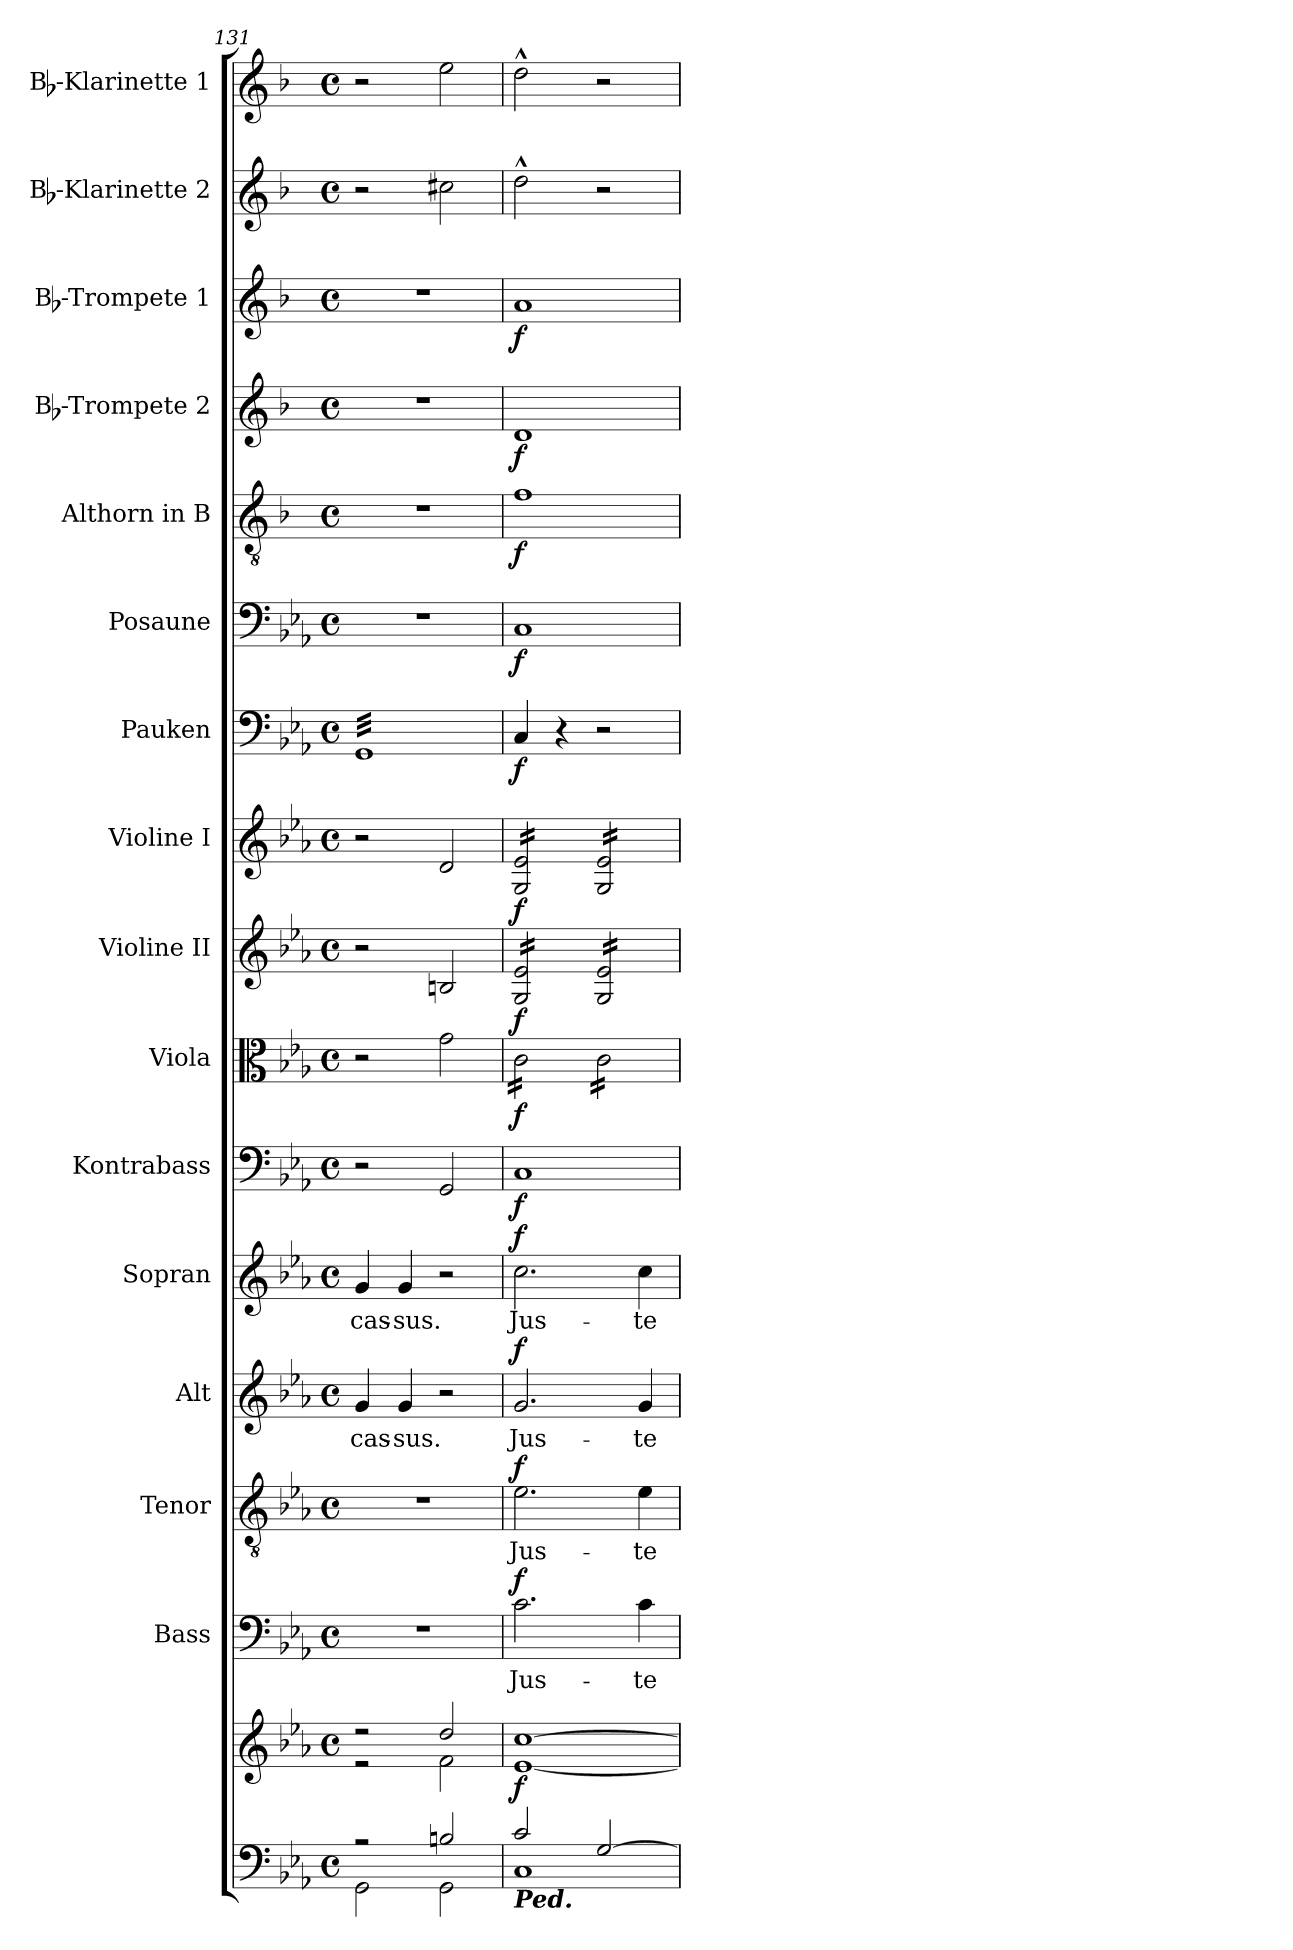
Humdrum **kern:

**kern	**kern	**dynam	**kern	**text	**dynam	**kern	**text	**dynam	**kern	**text	**dynam	**kern	**text	**dynam	**kern	**dynam	**kern	**dynam	**kern	**dynam	**kern	**dynam	**kern	**dynam	**kern	**dynam	**kern	**dynam	**kern	**dynam	**kern	**dynam	**kern	**kern
*part16	*part16	*part16	*part15	*part15	*part15	*part14	*part14	*part14	*part13	*part13	*part13	*part12	*part12	*part12	*part11	*part11	*part10	*part10	*part9	*part9	*part8	*part8	*part7	*part7	*part6	*part6	*part5	*part5	*part4	*part4	*part3	*part3	*part2	*part1
*staff17	*staff16	*staff16/17	*staff15	*staff15	*staff15	*staff14	*staff14	*staff14	*staff13	*staff13	*staff13	*staff12	*staff12	*staff12	*staff11	*staff11	*staff10	*staff10	*staff9	*staff9	*staff8	*staff8	*staff7	*staff7	*staff6	*staff6	*staff5	*staff5	*staff4	*staff4	*staff3	*staff3	*staff2	*staff1
*	*	*	*I"Bass	*	*	*I"Tenor	*	*	*I"Alt	*	*	*I"Sopran	*	*	*I"Kontrabass	*	*I"Viola	*	*I"Violine II	*	*I"Violine I	*	*I"Pauken	*	*I"Posaune	*	*I"Althorn in B	*	*I"Bb-Trompete 2	*	*I"Bb-Trompete 1	*	*I"Bb-Klarinette 2	*I"Bb-Klarinette 1
*	*	*	*I'B.	*	*	*I'T.	*	*	*I'A.	*	*	*I'S.	*	*	*I'Kb.	*	*I'Vla.	*	*I'Vl. II	*	*I'Vl. I	*	*I'Pk.	*	*I'Pos.	*	*	*	*I'Bb Trp. 2	*	*I'Bb Trp. 1	*	*I'Bb Kl. 2	*I'Bb Kl. 1
*clefF4	*clefG2	*	*clefF4	*	*	*clefGv2	*	*	*clefG2	*	*	*clefG2	*	*	*clefF4	*	*clefC3	*	*clefG2	*	*clefG2	*	*clefF4	*	*clefF4	*	*clefGv2	*	*clefG2	*	*clefG2	*	*clefG2	*clefG2
*	*	*	*	*	*	*	*	*	*	*	*	*	*	*	*ITrd7c12	*	*	*	*	*	*	*	*	*	*	*	*ITrd1c2	*	*ITrd1c2	*	*ITrd1c2	*	*ITrd1c2	*ITrd1c2
*k[b-e-a-]	*k[b-e-a-]	*	*k[b-e-a-]	*	*	*k[b-e-a-]	*	*	*k[b-e-a-]	*	*	*k[b-e-a-]	*	*	*k[b-e-a-]	*	*k[b-e-a-]	*	*k[b-e-a-]	*	*k[b-e-a-]	*	*k[b-e-a-]	*	*k[b-e-a-]	*	*k[b-e-a-]	*	*k[b-e-a-]	*	*k[b-e-a-]	*	*k[b-e-a-]	*k[b-e-a-]
*E-:	*E-:	*	*E-:	*	*	*E-:	*	*	*E-:	*	*	*E-:	*	*	*E-:	*	*E-:	*	*E-:	*	*E-:	*	*E-:	*	*E-:	*	*E-:	*	*E-:	*	*E-:	*	*E-:	*E-:
*M4/4	*M4/4	*	*M4/4	*	*	*M4/4	*	*	*M4/4	*	*	*M4/4	*	*	*M4/4	*	*M4/4	*	*M4/4	*	*M4/4	*	*M4/4	*	*M4/4	*	*M4/4	*	*M4/4	*	*M4/4	*	*M4/4	*M4/4
*met(c)	*met(c)	*	*met(c)	*	*	*met(c)	*	*	*met(c)	*	*	*met(c)	*	*	*met(c)	*	*met(c)	*	*met(c)	*	*met(c)	*	*met(c)	*	*met(c)	*	*met(c)	*	*met(c)	*	*met(c)	*	*met(c)	*met(c)
=131	=131	=131	=131	=131	=131	=131	=131	=131	=131	=131	=131	=131	=131	=131	=131	=131	=131	=131	=131	=131	=131	=131	=131	=131	=131	=131	=131	=131	=131	=131	=131	=131	=131	=131
*^	*^	*	*	*	*	*	*	*	*	*	*	*	*	*	*	*	*	*	*	*	*	*	*	*	*	*	*	*	*	*	*	*	*	*
!	!	!	!	!	!	!	!	!	!	!	!	!LO:LY:b	!	!	!LO:LY:b	!	!	!	!	!	!	!	!	!	!	!	!	!	!	!	!	!	!	!	!	!
*	*	*	*	*	*	*	*	*	*	*	*	*	*	*	*	*	*	*	*	*	*	*	*	*	*tremolo	*	*	*	*	*	*	*	*	*	*	*
2rA	2GG\	2r	2r	.	1r	.	.	1r	.	.	4g/	cas-	.	4g/	cas-	.	2r	.	2r	.	2r	.	2r	.	32GGLLL	.	1r	.	1r	.	1r	.	1r	.	2r	2r
.	.	.	.	.	.	.	.	.	.	.	.	.	.	.	.	.	.	.	.	.	.	.	.	.	32GG	.	.	.	.	.	.	.	.	.	.	.
.	.	.	.	.	.	.	.	.	.	.	.	.	.	.	.	.	.	.	.	.	.	.	.	.	32GG	.	.	.	.	.	.	.	.	.	.	.
.	.	.	.	.	.	.	.	.	.	.	.	.	.	.	.	.	.	.	.	.	.	.	.	.	32GG	.	.	.	.	.	.	.	.	.	.	.
.	.	.	.	.	.	.	.	.	.	.	.	.	.	.	.	.	.	.	.	.	.	.	.	.	32GG	.	.	.	.	.	.	.	.	.	.	.
.	.	.	.	.	.	.	.	.	.	.	.	.	.	.	.	.	.	.	.	.	.	.	.	.	32GG	.	.	.	.	.	.	.	.	.	.	.
.	.	.	.	.	.	.	.	.	.	.	.	.	.	.	.	.	.	.	.	.	.	.	.	.	32GG	.	.	.	.	.	.	.	.	.	.	.
.	.	.	.	.	.	.	.	.	.	.	.	.	.	.	.	.	.	.	.	.	.	.	.	.	32GG	.	.	.	.	.	.	.	.	.	.	.
!	!	!	!	!	!	!	!	!	!	!	!	!LO:LY:b	!	!	!LO:LY:b	!	!	!	!	!	!	!	!	!	!	!	!	!	!	!	!	!	!	!	!	!
.	.	.	.	.	.	.	.	.	.	.	4g/	-sus.	.	4g/	-sus.	.	.	.	.	.	.	.	.	.	32GG	.	.	.	.	.	.	.	.	.	.	.
.	.	.	.	.	.	.	.	.	.	.	.	.	.	.	.	.	.	.	.	.	.	.	.	.	32GG	.	.	.	.	.	.	.	.	.	.	.
.	.	.	.	.	.	.	.	.	.	.	.	.	.	.	.	.	.	.	.	.	.	.	.	.	32GG	.	.	.	.	.	.	.	.	.	.	.
.	.	.	.	.	.	.	.	.	.	.	.	.	.	.	.	.	.	.	.	.	.	.	.	.	32GG	.	.	.	.	.	.	.	.	.	.	.
.	.	.	.	.	.	.	.	.	.	.	.	.	.	.	.	.	.	.	.	.	.	.	.	.	32GG	.	.	.	.	.	.	.	.	.	.	.
.	.	.	.	.	.	.	.	.	.	.	.	.	.	.	.	.	.	.	.	.	.	.	.	.	32GG	.	.	.	.	.	.	.	.	.	.	.
.	.	.	.	.	.	.	.	.	.	.	.	.	.	.	.	.	.	.	.	.	.	.	.	.	32GG	.	.	.	.	.	.	.	.	.	.	.
.	.	.	.	.	.	.	.	.	.	.	.	.	.	.	.	.	.	.	.	.	.	.	.	.	32GG	.	.	.	.	.	.	.	.	.	.	.
2Bn/	2GG\	2dd/	2f\	.	.	.	.	.	.	.	2r	.	.	2r	.	.	2GGG/	.	2g\	.	2Bn/	.	2d/	.	32GG	.	.	.	.	.	.	.	.	.	2bn\	2dd\
.	.	.	.	.	.	.	.	.	.	.	.	.	.	.	.	.	.	.	.	.	.	.	.	.	32GG	.	.	.	.	.	.	.	.	.	.	.
.	.	.	.	.	.	.	.	.	.	.	.	.	.	.	.	.	.	.	.	.	.	.	.	.	32GG	.	.	.	.	.	.	.	.	.	.	.
.	.	.	.	.	.	.	.	.	.	.	.	.	.	.	.	.	.	.	.	.	.	.	.	.	32GG	.	.	.	.	.	.	.	.	.	.	.
.	.	.	.	.	.	.	.	.	.	.	.	.	.	.	.	.	.	.	.	.	.	.	.	.	32GG	.	.	.	.	.	.	.	.	.	.	.
.	.	.	.	.	.	.	.	.	.	.	.	.	.	.	.	.	.	.	.	.	.	.	.	.	32GG	.	.	.	.	.	.	.	.	.	.	.
.	.	.	.	.	.	.	.	.	.	.	.	.	.	.	.	.	.	.	.	.	.	.	.	.	32GG	.	.	.	.	.	.	.	.	.	.	.
.	.	.	.	.	.	.	.	.	.	.	.	.	.	.	.	.	.	.	.	.	.	.	.	.	32GG	.	.	.	.	.	.	.	.	.	.	.
.	.	.	.	.	.	.	.	.	.	.	.	.	.	.	.	.	.	.	.	.	.	.	.	.	32GG	.	.	.	.	.	.	.	.	.	.	.
.	.	.	.	.	.	.	.	.	.	.	.	.	.	.	.	.	.	.	.	.	.	.	.	.	32GG	.	.	.	.	.	.	.	.	.	.	.
.	.	.	.	.	.	.	.	.	.	.	.	.	.	.	.	.	.	.	.	.	.	.	.	.	32GG	.	.	.	.	.	.	.	.	.	.	.
.	.	.	.	.	.	.	.	.	.	.	.	.	.	.	.	.	.	.	.	.	.	.	.	.	32GG	.	.	.	.	.	.	.	.	.	.	.
.	.	.	.	.	.	.	.	.	.	.	.	.	.	.	.	.	.	.	.	.	.	.	.	.	32GG	.	.	.	.	.	.	.	.	.	.	.
.	.	.	.	.	.	.	.	.	.	.	.	.	.	.	.	.	.	.	.	.	.	.	.	.	32GG	.	.	.	.	.	.	.	.	.	.	.
.	.	.	.	.	.	.	.	.	.	.	.	.	.	.	.	.	.	.	.	.	.	.	.	.	32GG	.	.	.	.	.	.	.	.	.	.	.
.	.	.	.	.	.	.	.	.	.	.	.	.	.	.	.	.	.	.	.	.	.	.	.	.	32GGJJJ	.	.	.	.	.	.	.	.	.	.	.
*	*	*	*	*	*	*	*	*	*	*	*	*	*	*	*	*	*	*	*	*	*	*	*	*	*Xtremolo	*	*	*	*	*	*	*	*	*	*	*
=132	=132	=132	=132	=132	=132	=132	=132	=132	=132	=132	=132	=132	=132	=132	=132	=132	=132	=132	=132	=132	=132	=132	=132	=132	=132	=132	=132	=132	=132	=132	=132	=132	=132	=132	=132	=132
!LO:TX:b:Bi:t=Ped.	!	!	!	!	!	!	!	!	!	!	!	!	!	!	!	!	!	!	!	!	!	!	!	!	!	!	!	!	!	!	!	!	!	!	!	!
!	!	!	!	!LO:DY:b	!	!LO:LY:b	!LO:DY:a	!	!LO:LY:b	!LO:DY:a	!	!LO:LY:b	!LO:DY:a	!	!LO:LY:b	!LO:DY:a	!	!LO:DY:b	!	!LO:DY:b	!	!LO:DY:b	!	!LO:DY:b	!	!LO:DY:b	!	!LO:DY:b	!	!LO:DY:b	!	!LO:DY:b	!	!LO:DY:b	!	!
*	*	*	*	*	*	*	*	*	*	*	*	*	*	*	*	*	*	*	*tremolo	*	*	*	*	*	*	*	*	*	*	*	*	*	*	*	*	*
*	*	*	*	*	*	*	*	*	*	*	*	*	*	*	*	*	*	*	*	*	*tremolo	*	*	*	*	*	*	*	*	*	*	*	*	*	*	*
*	*	*	*	*	*	*	*	*	*	*	*	*	*	*	*	*	*	*	*	*	*	*	*tremolo	*	*	*	*	*	*	*	*	*	*	*	*	*
2c/	1C	[>1cc	[<1e-	f	2.c\	Jus-	f	2.e-\	Jus-	f	2.g/	Jus-	f	2.cc\	Jus-	f	1CC	f	16c\LL	f	16G/ 16e-/LL	f	16G/ 16e-/LL	f	4C/	f	1C	f	1e-	f	1c	f	1g	f	2cc^^>\	2cc^^>\
.	.	.	.	.	.	.	.	.	.	.	.	.	.	.	.	.	.	.	16c\	.	16G/ 16e-/	.	16G/ 16e-/	.	.	.	.	.	.	.	.	.	.	.	.	.
.	.	.	.	.	.	.	.	.	.	.	.	.	.	.	.	.	.	.	16c\	.	16G/ 16e-/	.	16G/ 16e-/	.	.	.	.	.	.	.	.	.	.	.	.	.
.	.	.	.	.	.	.	.	.	.	.	.	.	.	.	.	.	.	.	16c\	.	16G/ 16e-/	.	16G/ 16e-/	.	.	.	.	.	.	.	.	.	.	.	.	.
.	.	.	.	.	.	.	.	.	.	.	.	.	.	.	.	.	.	.	16c\	.	16G/ 16e-/	.	16G/ 16e-/	.	4r	.	.	.	.	.	.	.	.	.	.	.
.	.	.	.	.	.	.	.	.	.	.	.	.	.	.	.	.	.	.	16c\	.	16G/ 16e-/	.	16G/ 16e-/	.	.	.	.	.	.	.	.	.	.	.	.	.
.	.	.	.	.	.	.	.	.	.	.	.	.	.	.	.	.	.	.	16c\	.	16G/ 16e-/	.	16G/ 16e-/	.	.	.	.	.	.	.	.	.	.	.	.	.
.	.	.	.	.	.	.	.	.	.	.	.	.	.	.	.	.	.	.	16c\JJ	.	16G/ 16e-/JJ	.	16G/ 16e-/JJ	.	.	.	.	.	.	.	.	.	.	.	.	.
[>2G/	.	.	.	.	.	.	.	.	.	.	.	.	.	.	.	.	.	.	16c\LL	.	16G/ 16e-/LL	.	16G/ 16e-/LL	.	2r	.	.	.	.	.	.	.	.	.	2r	2r
.	.	.	.	.	.	.	.	.	.	.	.	.	.	.	.	.	.	.	16c\	.	16G/ 16e-/	.	16G/ 16e-/	.	.	.	.	.	.	.	.	.	.	.	.	.
.	.	.	.	.	.	.	.	.	.	.	.	.	.	.	.	.	.	.	16c\	.	16G/ 16e-/	.	16G/ 16e-/	.	.	.	.	.	.	.	.	.	.	.	.	.
.	.	.	.	.	.	.	.	.	.	.	.	.	.	.	.	.	.	.	16c\	.	16G/ 16e-/	.	16G/ 16e-/	.	.	.	.	.	.	.	.	.	.	.	.	.
!	!	!	!	!	!	!LO:LY:b	!	!	!LO:LY:b	!	!	!LO:LY:b	!	!	!LO:LY:b	!	!	!	!	!	!	!	!	!	!	!	!	!	!	!	!	!	!	!	!	!
.	.	.	.	.	4c\	-te	.	4e-\	-te	.	4g/	-te	.	4cc\	-te	.	.	.	16c\	.	16G/ 16e-/	.	16G/ 16e-/	.	.	.	.	.	.	.	.	.	.	.	.	.
.	.	.	.	.	.	.	.	.	.	.	.	.	.	.	.	.	.	.	16c\	.	16G/ 16e-/	.	16G/ 16e-/	.	.	.	.	.	.	.	.	.	.	.	.	.
.	.	.	.	.	.	.	.	.	.	.	.	.	.	.	.	.	.	.	16c\	.	16G/ 16e-/	.	16G/ 16e-/	.	.	.	.	.	.	.	.	.	.	.	.	.
.	.	.	.	.	.	.	.	.	.	.	.	.	.	.	.	.	.	.	16c\JJ	.	16G/ 16e-/JJ	.	16G/ 16e-/JJ	.	.	.	.	.	.	.	.	.	.	.	.	.
*	*	*	*	*	*	*	*	*	*	*	*	*	*	*	*	*	*	*	*	*	*	*	*Xtremolo	*	*	*	*	*	*	*	*	*	*	*	*	*
*	*	*	*	*	*	*	*	*	*	*	*	*	*	*	*	*	*	*	*	*	*Xtremolo	*	*	*	*	*	*	*	*	*	*	*	*	*	*	*
*	*	*	*	*	*	*	*	*	*	*	*	*	*	*	*	*	*	*	*Xtremolo	*	*	*	*	*	*	*	*	*	*	*	*	*	*	*	*	*
*v	*v	*	*	*	*	*	*	*	*	*	*	*	*	*	*	*	*	*	*	*	*	*	*	*	*	*	*	*	*	*	*	*	*	*	*	*
*	*v	*v	*	*	*	*	*	*	*	*	*	*	*	*	*	*	*	*	*	*	*	*	*	*	*	*	*	*	*	*	*	*	*	*	*
=	=	=	=	=	=	=	=	=	=	=	=	=	=	=	=	=	=	=	=	=	=	=	=	=	=	=	=	=	=	=	=	=	=	=
*-	*-	*-	*-	*-	*-	*-	*-	*-	*-	*-	*-	*-	*-	*-	*-	*-	*-	*-	*-	*-	*-	*-	*-	*-	*-	*-	*-	*-	*-	*-	*-	*-	*-	*-
